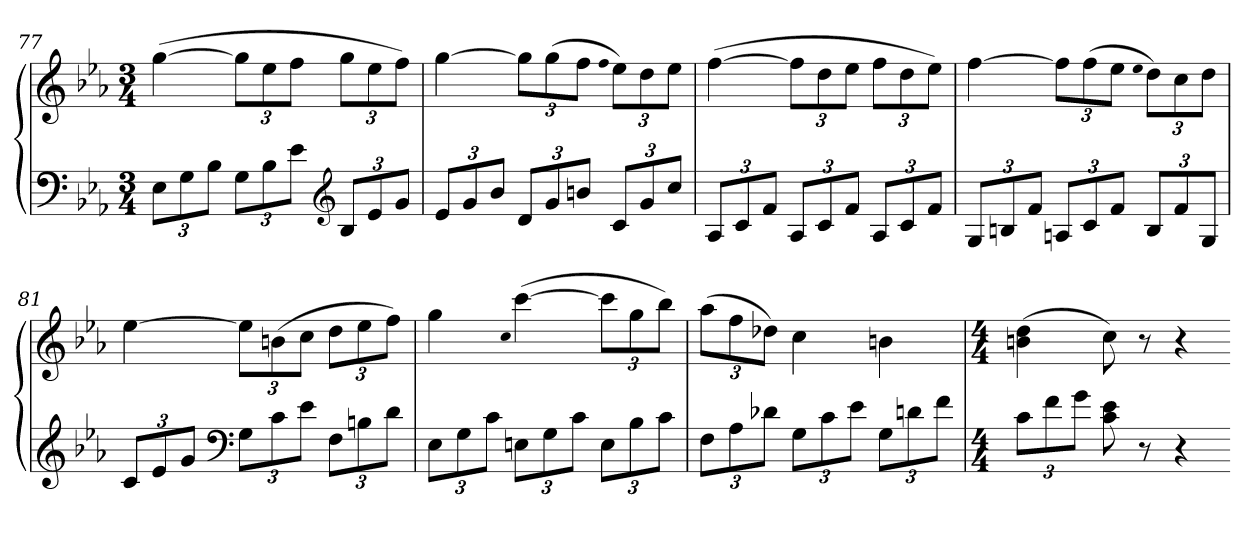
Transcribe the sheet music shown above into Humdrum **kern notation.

**kern	**kern
*part1	*part1
*staff2	*staff1
*clefF4	*clefG2
*k[b-e-a-]	*k[b-e-a-]
*c:	*c:
*M3/4	*M3/4
=77	=77
12E-L	([4gg
12G	.
12B-J	.
12GL	12ggL]
12B-	12ee-
12e-J	12ffJ
*clefG2	*
12B-L	12ggL
12e-	12ee-
12gJ	12ffJ)
=78	=78
12e-L	[4gg
12g	.
12b-J	.
12dL	12ggL]
12g	(12gg
12bnJ	12ffJ
.	qff
12cL	12ee-L)
12g	12dd
12ccJ	12ee-J
=79	=79
12A-L	([4ff
12c	.
12fJ	.
12A-L	12ffL]
12c	12dd
12fJ	12ee-J
12A-L	12ffL
12c	12dd
12fJ	12ee-J)
=80	=80
12GL	[4ff
12Bn	.
12fJ	.
12AnL	12ffL]
12c	(12ff
12fJ	12ee-J
.	qee-
12BL	12ddL)
12f	12cc
12GJ	12ddJ
=81	=81
12cL	[4ee-
12e-	.
12gJ	.
*clefF4	*
12GL	12ee-L]
12c	(12bn
12e-J	12ccJ
12FL	12ddL
12Bn	12ee-
12dJ	12ffJ)
=82	=82
12E-L	4gg
12G	.
12cJ	.
.	qcc
12EnL	([4ccc
12G	.
12cJ	.
12EL	12cccL]
12B-	12gg
12cJ	12bb-J)
=83	=83
12FL	(12aa-L
12A-	12ff
12d-XJ	12dd-XJ)
12GL	4cc
12c	.
12e-J	.
12GL	4bn
12dn	.
12fJ	.
=84	=84
*M4/4	*M4/4
12cL	(4bn 4dd
12f	.
12gJ	.
8c 8e-	8cc)
8r	8r
4r	4r
=-	=-
*-	*-
